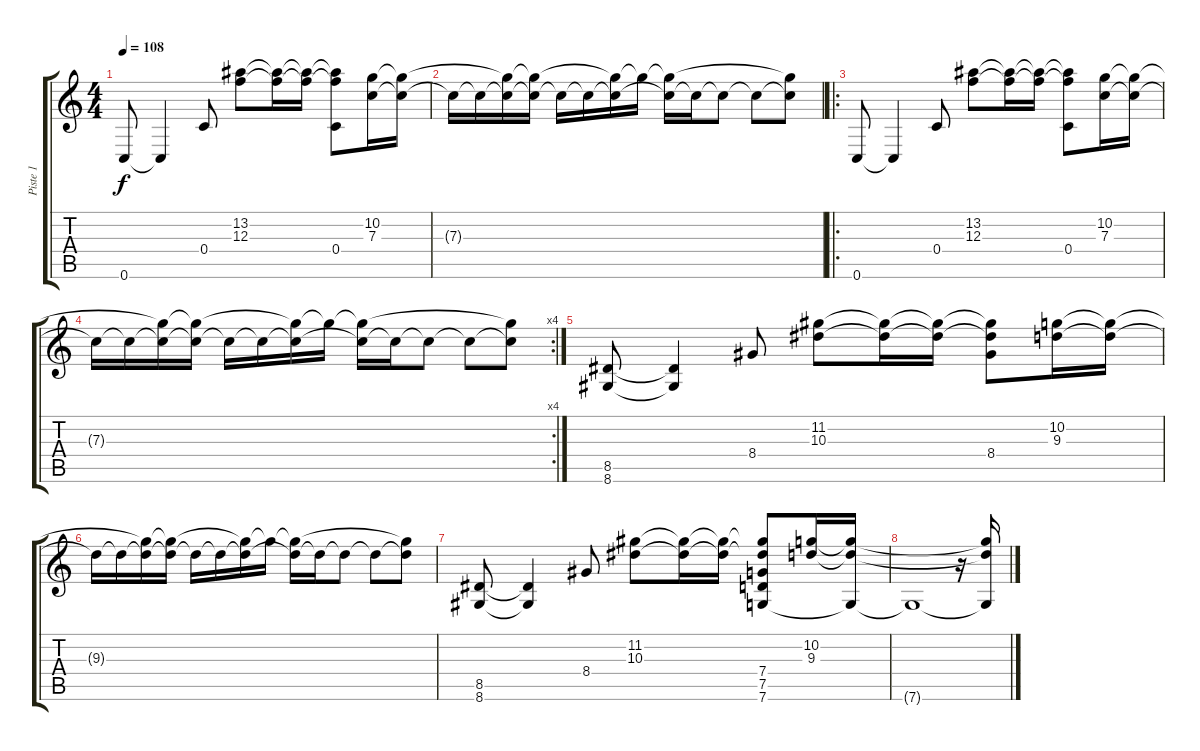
\track ("Piste 1" "Piste 1") {instrument electricguitarclean}
\staff {score tabs}
\tuning (D4 A3 F3 C3 G2 C2) {hide}
\ts (4 4)
\tempo 108
\clef g2
\ks c
0.6.8{dy f} 0.6{t}.4 0.4.8 (13.2 12.3).8 (13.2{t} 12.3{t}).16 (13.2{t} 12.3{t}).16 (13.2{t} 12.3{t} 0.4).8 (10.2 7.3).16 (10.2{t} 7.3{t}).16 |
7.3{t}.16 7.3{t}.16 (10.2{t} 7.3{t}).16 (10.2{t} 7.3{t}).16 7.3{t}.16 7.3{t}.16 (10.2{t} 7.3{t}).16 10.2{t}.16 (10.2{t} 7.3{t}).16 7.3{t}.16 7.3{t}.8 7.3{t}.8 (10.2{t} 7.3{t}).8 |
\ro
0.6.8 0.6{t}.4 0.4.8 (13.2 12.3).8 (13.2{t} 12.3{t}).16 (13.2{t} 12.3{t}).16 (13.2{t} 12.3{t} 0.4).8 (10.2 7.3).16 (10.2{t} 7.3{t}).16 |
\rc 4
7.3{t}.16 7.3{t}.16 (10.2{t} 7.3{t}).16 (10.2{t} 7.3{t}).16 7.3{t}.16 7.3{t}.16 (10.2{t} 7.3{t}).16 10.2{t}.16 (10.2{t} 7.3{t}).16 7.3{t}.16 7.3{t}.8 7.3{t}.8 (10.2{t} 7.3{t}).8 |
(8.5 8.6).8 (8.5{t} 8.6{t}).4 8.4.8 (11.2 10.3).8 (11.2{t} 10.3{t}).16 (11.2{t} 10.3{t}).16 (11.2{t} 10.3{t} 8.4).8 (10.2 9.3).16 (10.2{t} 9.3{t}).16 |
9.3{t}.16 9.3{t}.16 (10.2{t} 9.3{t}).16 (10.2{t} 9.3{t}).16 9.3{t}.16 9.3{t}.16 (10.2{t} 9.3{t}).16 10.2{t}.16 (10.2{t} 9.3{t}).16 9.3{t}.16 9.3{t}.8 9.3{t}.8 (10.2{t} 9.3{t}).8 |
(8.5 8.6).8 (8.5{t} 8.6{t}).4 8.4.8 (11.2 10.3).8 (11.2{t} 10.3{t}).16 (11.2{t} 10.3{t}).16 (11.2{t} 10.3{t} 7.4 7.5 7.6).8 (10.2 9.3).16 (10.2{t} 9.3{t} 7.6{t}).16 |
7.6{t}.1 r.16 (10.2{t} 9.3{t} 7.6{t}).16
